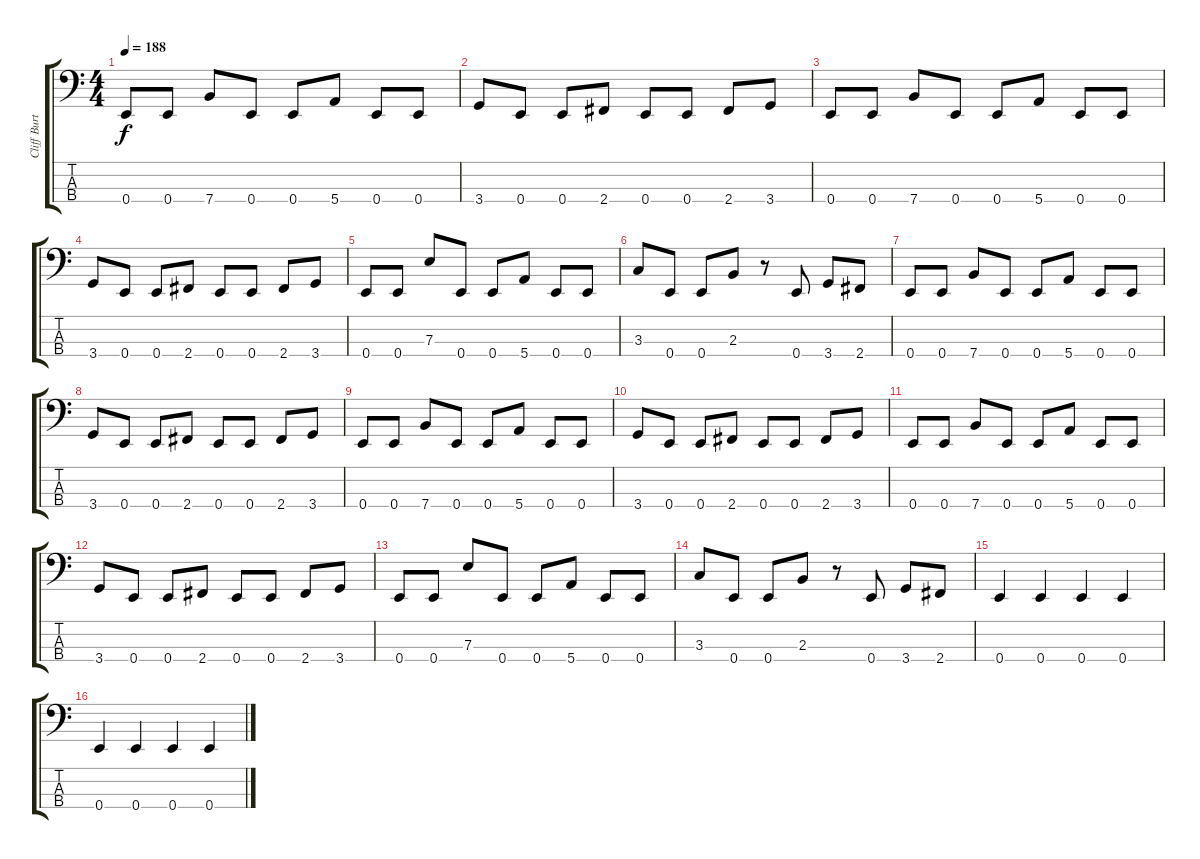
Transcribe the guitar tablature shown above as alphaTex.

\track ("Cliff Burton" "Cliff Burt") {instrument electricbassfinger}
\staff {score tabs}
\tuning (G2 D2 A1 E1) {hide}
\ts (4 4)
\tempo 188
\clef f4
\ks c
0.4.8{dy f} 0.4.8 7.4.8 0.4.8 0.4.8 5.4.8 0.4.8 0.4.8 |
3.4.8 0.4.8 0.4.8 2.4.8 0.4.8 0.4.8 2.4.8 3.4.8 |
0.4.8 0.4.8 7.4.8 0.4.8 0.4.8 5.4.8 0.4.8 0.4.8 |
3.4.8 0.4.8 0.4.8 2.4.8 0.4.8 0.4.8 2.4.8 3.4.8 |
0.4.8 0.4.8 7.3.8 0.4.8 0.4.8 5.4.8 0.4.8 0.4.8 |
3.3.8 0.4.8 0.4.8 2.3.8 r.8 0.4.8 3.4.8 2.4.8 |
0.4.8 0.4.8 7.4.8 0.4.8 0.4.8 5.4.8 0.4.8 0.4.8 |
3.4.8 0.4.8 0.4.8 2.4.8 0.4.8 0.4.8 2.4.8 3.4.8 |
0.4.8 0.4.8 7.4.8 0.4.8 0.4.8 5.4.8 0.4.8 0.4.8 |
3.4.8 0.4.8 0.4.8 2.4.8 0.4.8 0.4.8 2.4.8 3.4.8 |
0.4.8 0.4.8 7.4.8 0.4.8 0.4.8 5.4.8 0.4.8 0.4.8 |
3.4.8 0.4.8 0.4.8 2.4.8 0.4.8 0.4.8 2.4.8 3.4.8 |
0.4.8 0.4.8 7.3.8 0.4.8 0.4.8 5.4.8 0.4.8 0.4.8 |
3.3.8 0.4.8 0.4.8 2.3.8 r.8 0.4.8 3.4.8 2.4.8 |
0.4.4 0.4.4 0.4.4 0.4.4 |
0.4.4 0.4.4 0.4.4 0.4.4
